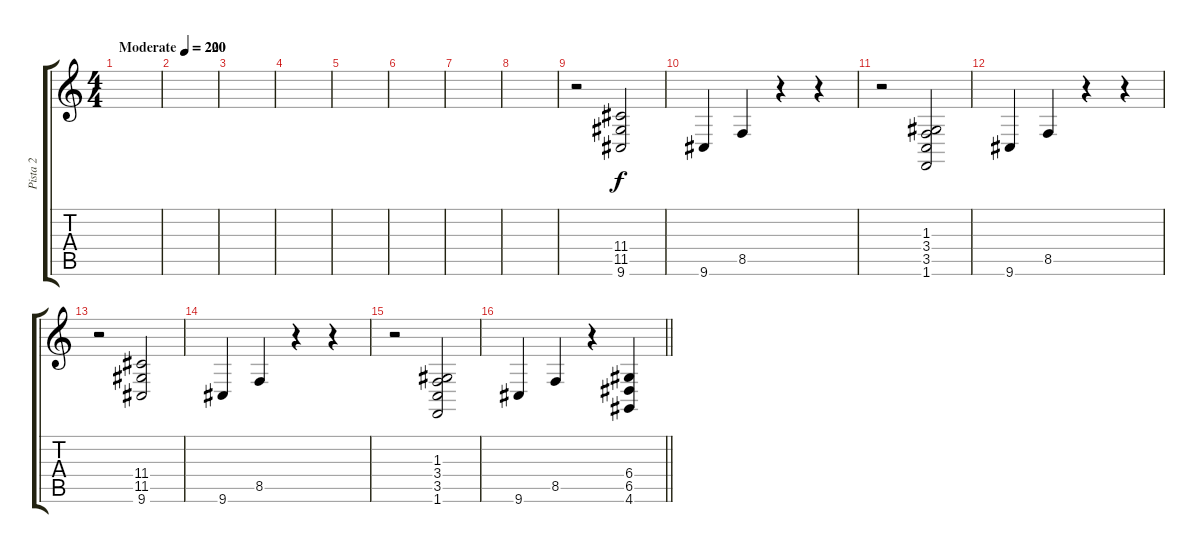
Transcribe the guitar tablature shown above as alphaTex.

\track ("Pista 2" "Pista 2") {instrument acousticgrandpiano}
\staff {score tabs}
\tuning (E4 B3 G3 D3 A2 E2) {hide}
\ts (4 4)
\tempo (200 "Moderate")
\tempo 210
\tempo (200 "Moderate")
\clef g2
\ks c
|
\tempo (220 0.25)
|
|
|
|
|
|
|
r.2 (11.4 11.5 9.6).2 |
9.6.4 8.5.4 r.4 r.4 |
r.2 (1.3 3.4 3.5 1.6).2 |
9.6.4 8.5.4 r.4 r.4 |
r.2 (11.4 11.5 9.6).2 |
9.6.4 8.5.4 r.4 r.4 |
r.2 (1.3 3.4 3.5 1.6).2 |
\barLineRight lightlight
9.6.4 8.5.4 r.4 (6.4 6.5 4.6).4
